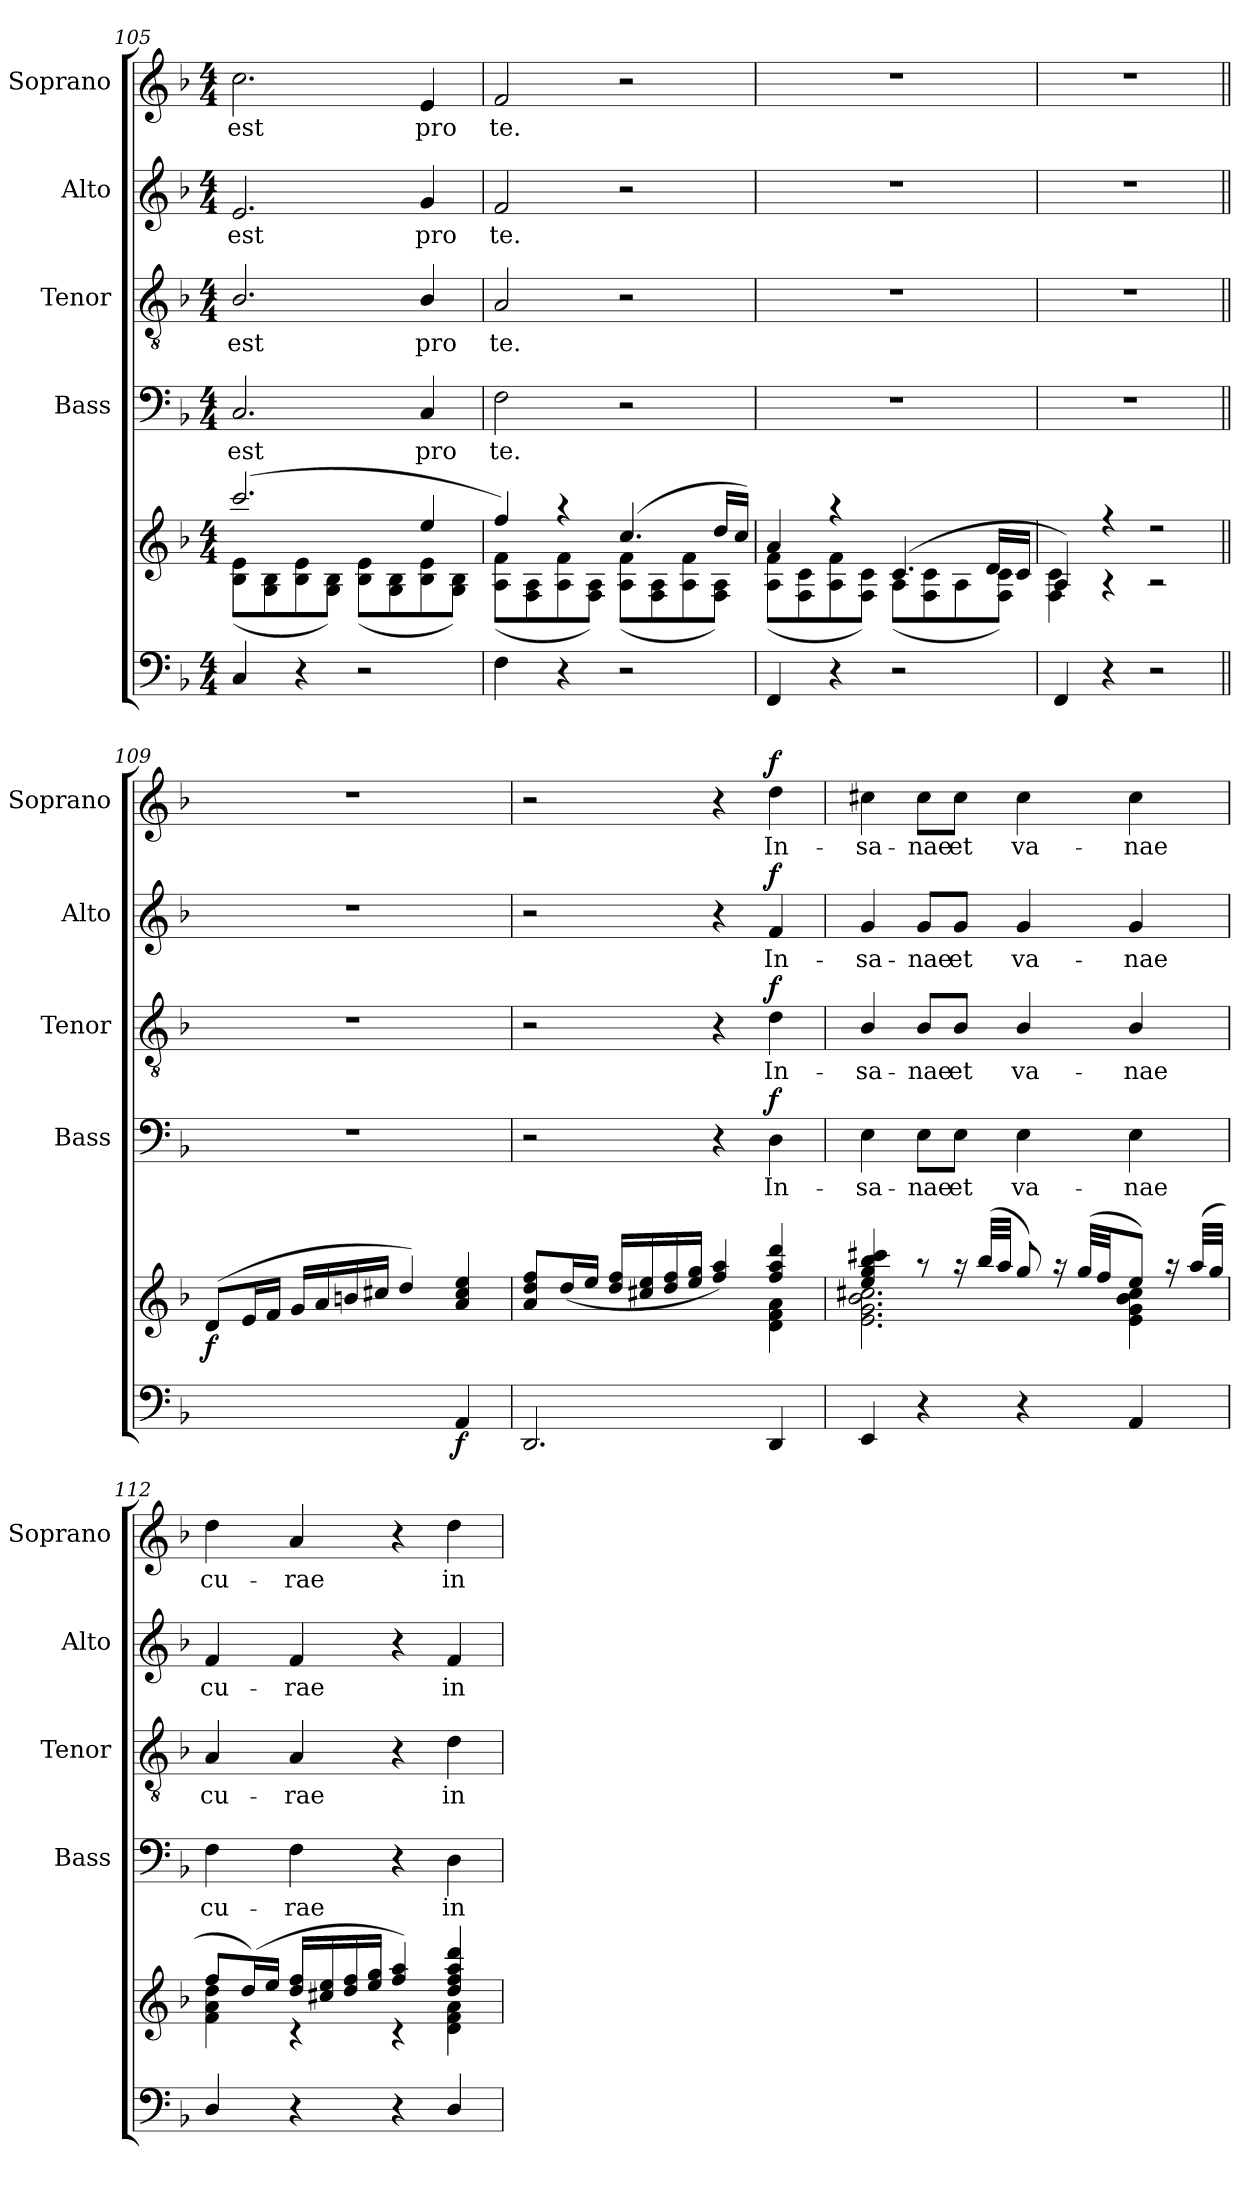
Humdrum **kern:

**kern	**dynam	**kern	**dynam	**kern	**text	**dynam	**kern	**text	**dynam	**kern	**text	**dynam	**kern	**text	**dynam
*part6	*part6	*part5	*part5	*part4	*part4	*part4	*part3	*part3	*part3	*part2	*part2	*part2	*part1	*part1	*part1
*staff6	*staff6	*staff5	*staff5	*staff4	*staff4	*staff4	*staff3	*staff3	*staff3	*staff2	*staff2	*staff2	*staff1	*staff1	*staff1
*	*	*	*	*I"Bass	*	*	*I"Tenor	*	*	*I"Alto	*	*	*I"Soprano	*	*
*	*	*	*	*I'Bass	*	*	*I'Tenor	*	*	*I'Alto	*	*	*I'Soprano	*	*
*clefF4	*	*clefG2	*	*clefF4	*	*	*clefGv2	*	*	*clefG2	*	*	*clefG2	*	*
*k[b-]	*	*k[b-]	*	*k[b-]	*	*	*k[b-]	*	*	*k[b-]	*	*	*k[b-]	*	*
*F:	*	*F:	*	*F:	*	*	*F:	*	*	*F:	*	*	*F:	*	*
*M4/4	*	*M4/4	*	*M4/4	*	*	*M4/4	*	*	*M4/4	*	*	*M4/4	*	*
=105	=105	=105	=105	=105	=105	=105	=105	=105	=105	=105	=105	=105	=105	=105	=105
*	*	*^	*	*	*	*	*	*	*	*	*	*	*	*	*
!	!	!	!	!	!	!LO:LY:b	!	!	!LO:LY:b	!	!	!LO:LY:b	!	!	!LO:LY:b	!
4C/	.	(>2.ccc/	(<8B-\ 8e\L	.	2.C/	est	.	2.B-/	est	.	2.e/	est	.	2.cc\	est	.
.	.	.	8G\ 8B-\	.	.	.	.	.	.	.	.	.	.	.	.	.
4r	.	.	8B-\ 8e\	.	.	.	.	.	.	.	.	.	.	.	.	.
.	.	.	8G\ 8B-\J)	.	.	.	.	.	.	.	.	.	.	.	.	.
2r	.	.	(<8B-\ 8e\L	.	.	.	.	.	.	.	.	.	.	.	.	.
.	.	.	8G\ 8B-\	.	.	.	.	.	.	.	.	.	.	.	.	.
!	!	!	!	!	!	!LO:LY:b	!	!	!LO:LY:b	!	!	!LO:LY:b	!	!	!LO:LY:b	!
.	.	4ee/	8B-\ 8e\	.	4C/	pro	.	4B-/	pro	.	4g/	pro	.	4e/	pro	.
.	.	.	8G\ 8B-\J)	.	.	.	.	.	.	.	.	.	.	.	.	.
=106	=106	=106	=106	=106	=106	=106	=106	=106	=106	=106	=106	=106	=106	=106	=106	=106
!	!	!	!	!	!	!LO:LY:b	!	!	!LO:LY:b	!	!	!LO:LY:b	!	!	!LO:LY:b	!
4F\	.	4ff/)	(<8A\ 8f\L	.	2F\	te.	.	2A/	te.	.	2f/	te.	.	2f/	te.	.
.	.	.	8F\ 8A\	.	.	.	.	.	.	.	.	.	.	.	.	.
4r	.	4raa	8A\ 8f\	.	.	.	.	.	.	.	.	.	.	.	.	.
.	.	.	8F\ 8A\J)	.	.	.	.	.	.	.	.	.	.	.	.	.
2r	.	(>4.cc/	(<8A\ 8f\L	.	2r	.	.	2r	.	.	2r	.	.	2r	.	.
.	.	.	8F\ 8A\	.	.	.	.	.	.	.	.	.	.	.	.	.
.	.	.	8A\ 8f\	.	.	.	.	.	.	.	.	.	.	.	.	.
.	.	16dd/LL	8F\ 8A\J)	.	.	.	.	.	.	.	.	.	.	.	.	.
.	.	16cc/JJ)	.	.	.	.	.	.	.	.	.	.	.	.	.	.
=107	=107	=107	=107	=107	=107	=107	=107	=107	=107	=107	=107	=107	=107	=107	=107	=107
4FF/	.	4a/	(<8A\ 8f\L	.	1r	.	.	1r	.	.	1r	.	.	1r	.	.
.	.	.	8F\ 8c\	.	.	.	.	.	.	.	.	.	.	.	.	.
4r	.	4raa	8A\ 8f\	.	.	.	.	.	.	.	.	.	.	.	.	.
.	.	.	8F\ 8c\J)	.	.	.	.	.	.	.	.	.	.	.	.	.
2r	.	(>4.c/	(<8A\L	.	.	.	.	.	.	.	.	.	.	.	.	.
.	.	.	8F\ 8c\	.	.	.	.	.	.	.	.	.	.	.	.	.
.	.	.	8A\	.	.	.	.	.	.	.	.	.	.	.	.	.
.	.	16d/LL	8F\ 8c\J)	.	.	.	.	.	.	.	.	.	.	.	.	.
.	.	16c/JJ	.	.	.	.	.	.	.	.	.	.	.	.	.	.
=108	=108	=108	=108	=108	=108	=108	=108	=108	=108	=108	=108	=108	=108	=108	=108	=108
4FF/	.	4A/)	4F\ 4c\	.	1r	.	.	1r	.	.	1r	.	.	1r	.	.
4r	.	4r	4r	.	.	.	.	.	.	.	.	.	.	.	.	.
2r	.	2r	2r	.	.	.	.	.	.	.	.	.	.	.	.	.
!!LO:PB:g=z
=109||	=109||	=109||	=109||	=109||	=109||	=109||	=109||	=109||	=109||	=109||	=109||	=109||	=109||	=109||	=109||	=109||
!	!	!	!	!LO:DY:b	!	!	!	!	!	!	!	!	!	!	!	!
2ryy	.	(>8d/L	1ryy	f	1r	.	.	1r	.	.	1r	.	.	1r	.	.
.	.	16e/L	.	.	.	.	.	.	.	.	.	.	.	.	.	.
.	.	16f/JJ	.	.	.	.	.	.	.	.	.	.	.	.	.	.
.	.	16g/LL	.	.	.	.	.	.	.	.	.	.	.	.	.	.
.	.	16a/	.	.	.	.	.	.	.	.	.	.	.	.	.	.
.	.	16bn/	.	.	.	.	.	.	.	.	.	.	.	.	.	.
.	.	16cc#X/JJ	.	.	.	.	.	.	.	.	.	.	.	.	.	.
4ryy	.	4dd/)	.	.	.	.	.	.	.	.	.	.	.	.	.	.
!	!LO:DY:b	!	!	!	!	!	!	!	!	!	!	!	!	!	!	!
4AA/	f	4a/ 4cc#/ 4ee/	.	.	.	.	.	.	.	.	.	.	.	.	.	.
=110	=110	=110	=110	=110	=110	=110	=110	=110	=110	=110	=110	=110	=110	=110	=110	=110
2.DD/	.	8a/ 8dd/ 8ff/L	2.ryy	.	2r	.	.	2r	.	.	2r	.	.	2r	.	.
.	.	(>16dd/L	.	.	.	.	.	.	.	.	.	.	.	.	.	.
.	.	16ee/JJ	.	.	.	.	.	.	.	.	.	.	.	.	.	.
.	.	16dd/ 16ff/LL	.	.	.	.	.	.	.	.	.	.	.	.	.	.
.	.	16cc#X/ 16ee/	.	.	.	.	.	.	.	.	.	.	.	.	.	.
.	.	16dd/ 16ff/	.	.	.	.	.	.	.	.	.	.	.	.	.	.
.	.	16ee/ 16gg/JJ	.	.	.	.	.	.	.	.	.	.	.	.	.	.
.	.	4ff/ 4aa/)	.	.	4r	.	.	4r	.	.	4r	.	.	4r	.	.
!	!	!	!	!	!	!LO:LY:b	!LO:DY:b	!	!LO:LY:b	!LO:DY:b	!	!LO:LY:b	!LO:DY:b	!	!LO:LY:b	!LO:DY:b
4DD/	.	4ff/ 4aa/ 4ddd/	4d\ 4f\ 4a\	.	4D\	In-	f	4d\	In-	f	4f/	In-	f	4dd\	In-	f
=111	=111	=111	=111	=111	=111	=111	=111	=111	=111	=111	=111	=111	=111	=111	=111	=111
!	!	!	!	!	!	!LO:LY:b	!	!	!LO:LY:b	!	!	!LO:LY:b	!	!	!LO:LY:b	!
4EE/	.	4ee/ 4gg/ 4bb-/ 4ccc#X/	2.e\ 2.g\ 2.b-\ 2.cc#X\	.	4E\	-sa-	.	4B-/	-sa-	.	4g/	-sa-	.	4cc#X\	-sa-	.
!	!	!	!	!	!	!LO:LY:b	!	!	!LO:LY:b	!	!	!LO:LY:b	!	!	!LO:LY:b	!
4r	.	8raa	.	.	8E\L	-nae	.	8B-/L	-nae	.	8g/L	-nae	.	8cc#\L	-nae	.
!	!	!	!	!	!	!LO:LY:b	!	!	!LO:LY:b	!	!	!LO:LY:b	!	!	!LO:LY:b	!
.	.	16raa	.	.	8E\J	et	.	8B-/J	et	.	8g/J	et	.	8cc#\J	et	.
.	.	(>32bb-/LLL	.	.	.	.	.	.	.	.	.	.	.	.	.	.
.	.	32aa/JJJ	.	.	.	.	.	.	.	.	.	.	.	.	.	.
!	!	!	!	!	!	!LO:LY:b	!	!	!LO:LY:b	!	!	!LO:LY:b	!	!	!LO:LY:b	!
4r	.	8gg/)	.	.	4E\	va-	.	4B-/	va-	.	4g/	va-	.	4cc#\	va-	.
.	.	16raa	.	.	.	.	.	.	.	.	.	.	.	.	.	.
.	.	(>32gg/LLL	.	.	.	.	.	.	.	.	.	.	.	.	.	.
.	.	32ff/JJ	.	.	.	.	.	.	.	.	.	.	.	.	.	.
!	!	!	!	!	!	!LO:LY:b	!	!	!LO:LY:b	!	!	!LO:LY:b	!	!	!LO:LY:b	!
4AA/	.	8ee/J)	4e\ 4g\ 4b-\ 4cc#\	.	4E\	-nae	.	4B-/	-nae	.	4g/	-nae	.	4cc#\	-nae	.
.	.	16raa	.	.	.	.	.	.	.	.	.	.	.	.	.	.
.	.	(>32aa/LLL	.	.	.	.	.	.	.	.	.	.	.	.	.	.
.	.	32gg/JJJ	.	.	.	.	.	.	.	.	.	.	.	.	.	.
=112	=112	=112	=112	=112	=112	=112	=112	=112	=112	=112	=112	=112	=112	=112	=112	=112
!	!	!	!	!	!	!LO:LY:b	!	!	!LO:LY:b	!	!	!LO:LY:b	!	!	!LO:LY:b	!
4D/	.	8ff/L	4f\ 4a\ 4dd\	.	4F\	cu-	.	4A/	cu-	.	4f/	cu-	.	4dd\	cu-	.
.	.	(>16dd/L)	.	.	.	.	.	.	.	.	.	.	.	.	.	.
.	.	16ee/JJ	.	.	.	.	.	.	.	.	.	.	.	.	.	.
!	!	!	!	!	!	!LO:LY:b	!	!	!LO:LY:b	!	!	!LO:LY:b	!	!	!LO:LY:b	!
4r	.	16dd/ 16ff/LL	4rc	.	4F\	-rae	.	4A/	-rae	.	4f/	-rae	.	4a/	-rae	.
.	.	16cc#X/ 16ee/	.	.	.	.	.	.	.	.	.	.	.	.	.	.
.	.	16dd/ 16ff/	.	.	.	.	.	.	.	.	.	.	.	.	.	.
.	.	16ee/ 16gg/JJ	.	.	.	.	.	.	.	.	.	.	.	.	.	.
4r	.	4ff/ 4aa/)	4rc	.	4r	.	.	4r	.	.	4r	.	.	4r	.	.
!	!	!	!	!	!	!LO:LY:b	!	!	!LO:LY:b	!	!	!LO:LY:b	!	!	!LO:LY:b	!
4D/	.	4dd/ 4ff/ 4aa/ 4ddd/	4d\ 4f\ 4a\	.	4D\	in-	.	4d\	in-	.	4f/	in-	.	4dd\	in-	.
*	*	*v	*v	*	*	*	*	*	*	*	*	*	*	*	*	*
=	=	=	=	=	=	=	=	=	=	=	=	=	=	=	=
*-	*-	*-	*-	*-	*-	*-	*-	*-	*-	*-	*-	*-	*-	*-	*-
